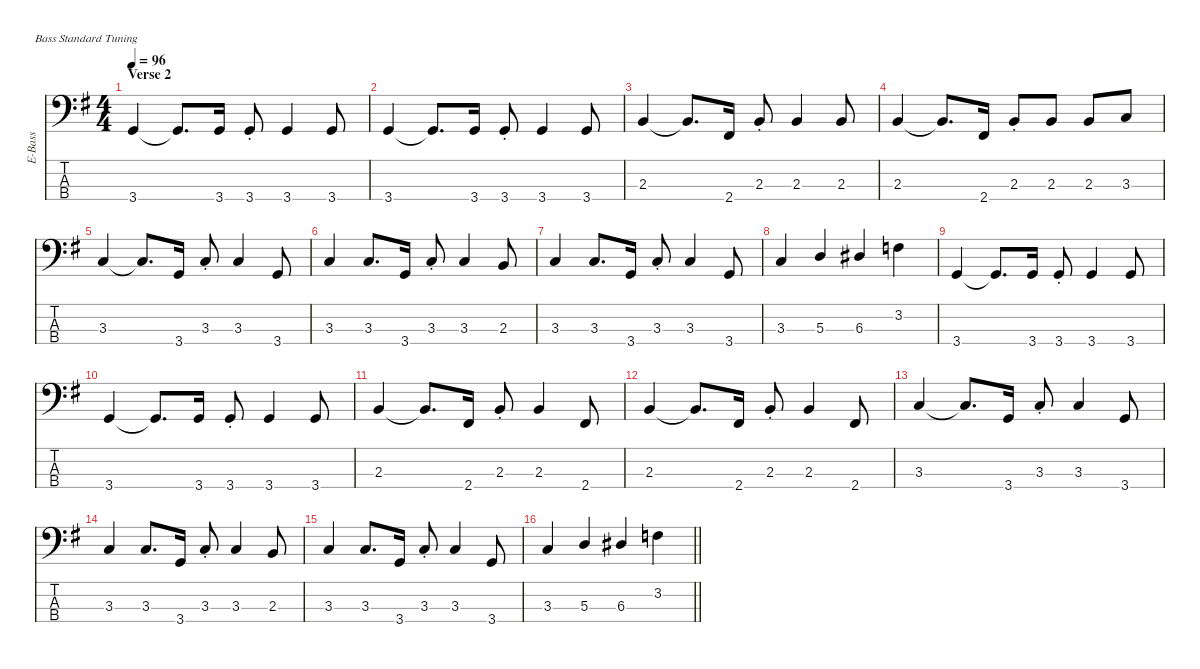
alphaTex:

\defaultSystemsLayout 4
\hideDynamics
\bracketExtendMode nobrackets
\otherSystemsTrackNameOrientation horizontal
\track ("Bass" "E-Bass") {defaultSystemsLayout 4 instrument electricbassfinger}
\staff {score tabs}
\tuning (G2 D2 A1 E1)
\ts (4 4)
\section ("" "Verse 2")
\tempo 96
\clef f4
\ks g
3.4{acc forcenatural}.4{dy f beam Up} 3.4{t acc forcenatural}.8{d beam Up} 3.4{acc forcenatural}.16{beam Up} 3.4{st acc forcenatural}.8{beam Up} 3.4{acc forcenatural}.4{beam Up} 3.4{acc forcenatural}.8{beam Up} |
3.4{acc forcenatural}.4{beam Up} 3.4{t acc forcenatural}.8{d beam Up} 3.4{acc forcenatural}.16{beam Up} 3.4{st acc forcenatural}.8{beam Up} 3.4{acc forcenatural}.4{beam Up} 3.4{acc forcenatural}.8{beam Up} |
2.3{acc forcenatural}.4{beam Up} 2.3{t acc forcenatural}.8{d beam Up} 2.4{acc #}.16{beam Up} 2.3{st acc forcenatural}.8{beam Up} 2.3{acc forcenatural}.4{beam Up} 2.3{acc forcenatural}.8{beam Up} |
2.3{acc forcenatural}.4{beam Up} 2.3{t acc forcenatural}.8{d beam Up} 2.4{acc #}.16{beam Up} 2.3{st acc forcenatural}.8{beam Up} 2.3{acc forcenatural}.8{beam Up} 2.3{acc forcenatural}.8{beam Up} 3.3{acc forcenatural}.8{beam Up} |
3.3{acc forcenatural}.4{beam Up} 3.3{t acc forcenatural}.8{d beam Up} 3.4{acc forcenatural}.16{beam Up} 3.3{st acc forcenatural}.8{beam Up} 3.3{acc forcenatural}.4{beam Up} 3.4{acc forcenatural}.8{beam Up} |
3.3{acc forcenatural}.4{beam Up} 3.3{acc forcenatural}.8{d beam Up} 3.4{acc forcenatural}.16{beam Up} 3.3{st acc forcenatural}.8{beam Up} 3.3{acc forcenatural}.4{beam Up} 2.3{acc forcenatural}.8{beam Up} |
3.3{acc forcenatural}.4{beam Up} 3.3{acc forcenatural}.8{d beam Up} 3.4{acc forcenatural}.16{beam Up} 3.3{st acc forcenatural}.8{beam Up} 3.3{acc forcenatural}.4{beam Up} 3.4{acc forcenatural}.8{beam Up} |
3.3{acc forcenatural}.4{beam Up} 5.3{acc forcenatural}.4{beam Up} 6.3{acc #}.4{beam Up} 3.2{acc forcenatural}.4{beam Down} |
3.4{acc forcenatural}.4{beam Up} 3.4{t acc forcenatural}.8{d beam Up} 3.4{acc forcenatural}.16{beam Up} 3.4{st acc forcenatural}.8{beam Up} 3.4{acc forcenatural}.4{beam Up} 3.4{acc forcenatural}.8{beam Up} |
3.4{acc forcenatural}.4{beam Up} 3.4{t acc forcenatural}.8{d beam Up} 3.4{acc forcenatural}.16{beam Up} 3.4{st acc forcenatural}.8{beam Up} 3.4{acc forcenatural}.4{beam Up} 3.4{acc forcenatural}.8{beam Up} |
2.3{acc forcenatural}.4{beam Up} 2.3{t acc forcenatural}.8{d beam Up} 2.4{acc #}.16{beam Up} 2.3{st acc forcenatural}.8{beam Up} 2.3{acc forcenatural}.4{beam Up} 2.4{acc #}.8{beam Up} |
2.3{acc forcenatural}.4{beam Up} 2.3{t acc forcenatural}.8{d beam Up} 2.4{acc #}.16{beam Up} 2.3{st acc forcenatural}.8{beam Up} 2.3{acc forcenatural}.4{beam Up} 2.4{acc #}.8{beam Up} |
3.3{acc forcenatural}.4{beam Up} 3.3{t acc forcenatural}.8{d beam Up} 3.4{acc forcenatural}.16{beam Up} 3.3{st acc forcenatural}.8{beam Up} 3.3{acc forcenatural}.4{beam Up} 3.4{acc forcenatural}.8{beam Up} |
3.3{acc forcenatural}.4{beam Up} 3.3{acc forcenatural}.8{d beam Up} 3.4{acc forcenatural}.16{beam Up} 3.3{st acc forcenatural}.8{beam Up} 3.3{acc forcenatural}.4{beam Up} 2.3{acc forcenatural}.8{beam Up} |
3.3{acc forcenatural}.4{beam Up} 3.3{acc forcenatural}.8{d beam Up} 3.4{acc forcenatural}.16{beam Up} 3.3{st acc forcenatural}.8{beam Up} 3.3{acc forcenatural}.4{beam Up} 3.4{acc forcenatural}.8{beam Up} |
\barLineRight lightlight
3.3{acc forcenatural}.4{beam Up} 5.3{acc forcenatural}.4{beam Up} 6.3{acc #}.4{beam Up} 3.2{acc forcenatural}.4{beam Down}
